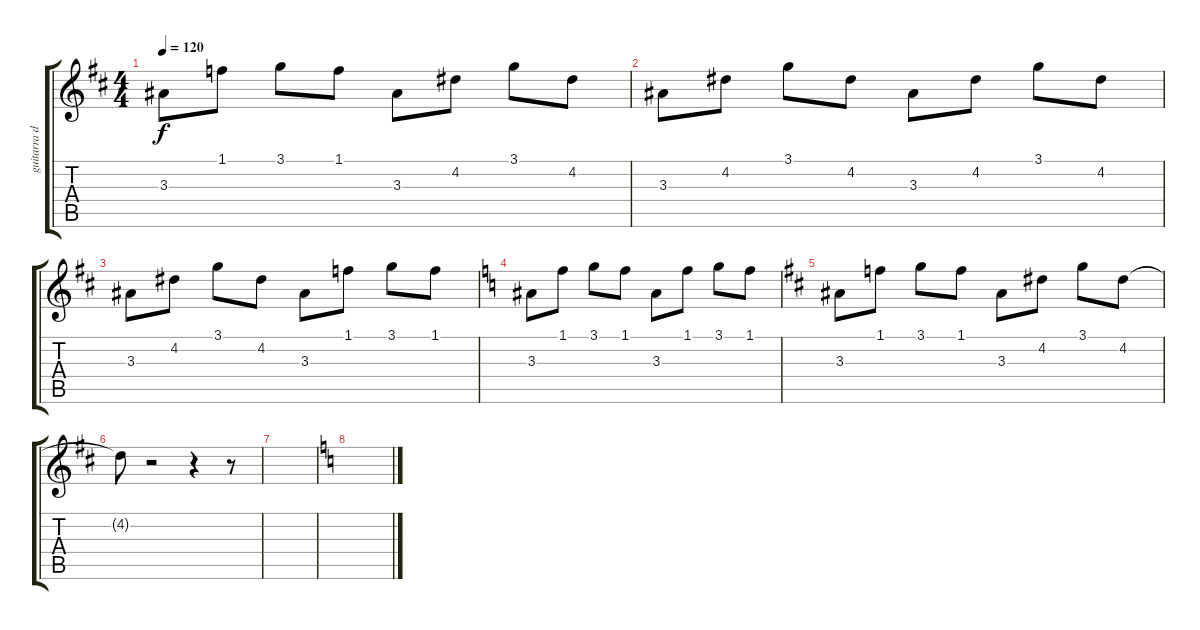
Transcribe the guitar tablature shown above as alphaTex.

\track ("guitarra distorcionada" "guitarra d") {instrument distortionguitar}
\staff {score tabs}
\tuning (E4 B3 G3 D3 A2 E2) {hide}
\ts (4 4)
\tempo 120
\clef g2
\ks d
3.3.8{dy f volume 5} 1.1.8{volume 5} 3.1.8{volume 5} 1.1.8{volume 5} 3.3.8{volume 4} 4.2.8{volume 4} 3.1.8{volume 4} 4.2.8{volume 4} |
3.3.8{volume 3} 4.2.8{volume 3} 3.1.8{volume 3} 4.2.8{volume 3} 3.3.8{volume 2} 4.2.8{volume 2} 3.1.8{volume 2} 4.2.8{volume 2} |
3.3.8{volume 2} 4.2.8{volume 1} 3.1.8{volume 1} 4.2.8{volume 1} 3.3.8{volume 1} 1.1.8{volume 0} 3.1.8{volume 0} 1.1.8 |
\ks c
3.3.8 1.1.8 3.1.8 1.1.8 3.3.8 1.1.8 3.1.8 1.1.8 |
\ks d
3.3.8 1.1.8 3.1.8 1.1.8 3.3.8 4.2.8 3.1.8 4.2.8 |
4.2{t}.8 r.2 r.4 r.8 |
|
\ks c
